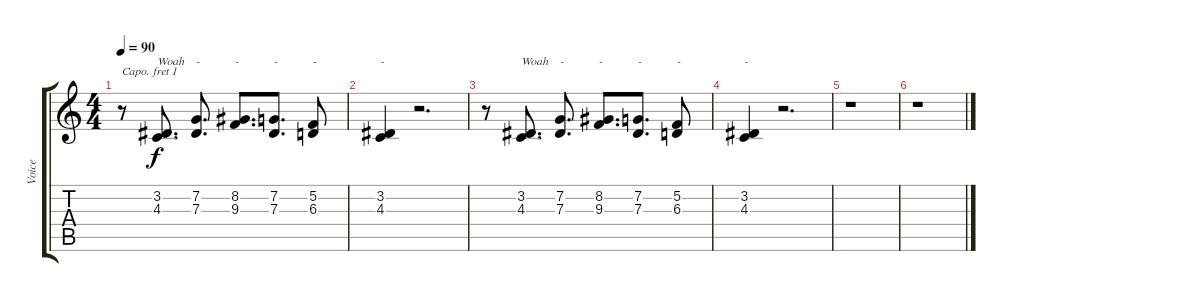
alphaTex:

\track ("Voice" "Voice") {instrument lead6voice}
\staff {score tabs}
\capo 1
\tuning (E4 B3 G3 D3 A2 E2) {hide}
\ts (4 4)
\tempo 90
\clef g2
\ks c
r.8{dy f} (3.2 4.3).8{d txt "Woah"} (7.2 7.3).8{d txt "-"} (8.2 9.3).8{d txt "-"} (7.2 7.3).8{d txt "-"} (5.2 6.3).8{txt "-"} |
(3.2 4.3).4{txt "-"} r.2{d} |
r.8 (3.2 4.3).8{d txt "Woah"} (7.2 7.3).8{d txt "-"} (8.2 9.3).8{d txt "-"} (7.2 7.3).8{d txt "-"} (5.2 6.3).8{txt "-"} |
(3.2 4.3).4{txt "-"} r.2{d} |
r.1 |
r.1
